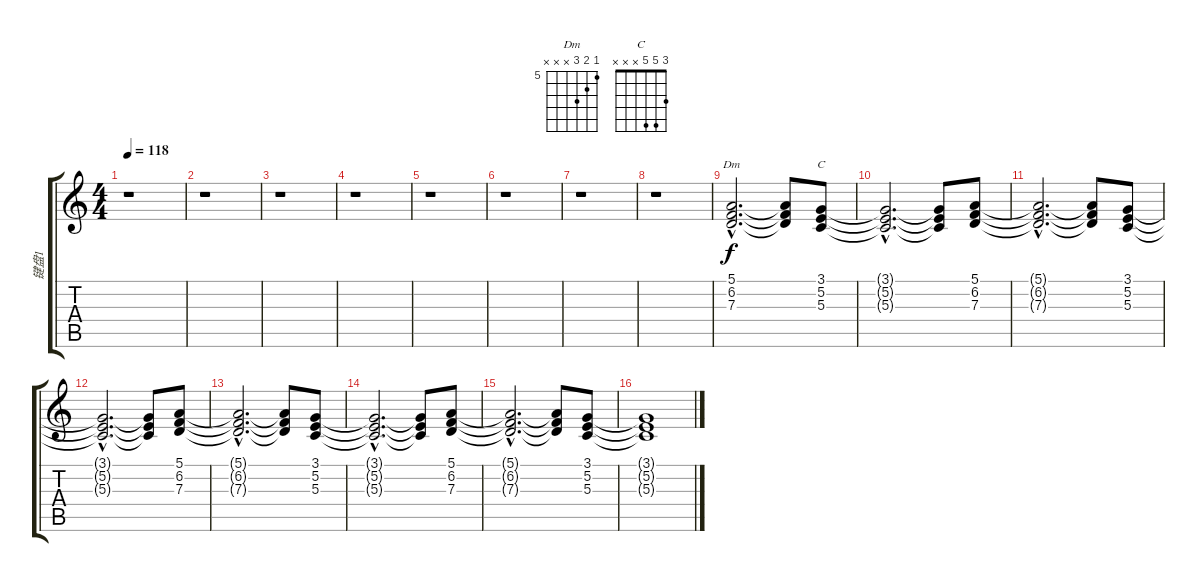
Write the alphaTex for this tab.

\track ("键盘1" "键盘1") {instrument stringensemble1}
\staff {score tabs}
\tuning (E4 B3 G3 D3 A2 E2) {hide}
\chord ("Dm" 5 6 7 x x x) {firstfret 5}
\chord ("C" 3 5 5 x x x)
\ts (4 4)
\tempo 118
\clef g2
\ks c
r.1{dy f instrument stringensemble1} |
r.1 |
r.1 |
r.1 |
r.1 |
r.1 |
r.1 |
r.1 |
(5.1{hac} 6.2{hac} 7.3{hac}).2{d ch "Dm"} (5.1{t} 6.2{t} 7.3{t}).8 (3.1 5.2 5.3).8{ch "C"} |
(3.1{hac t} 5.2{hac t} 5.3{hac t}).2{d} (3.1{t} 5.2{t} 5.3{t}).8 (5.1 6.2 7.3).8 |
(5.1{hac t} 6.2{hac t} 7.3{hac t}).2{d} (5.1{t} 6.2{t} 7.3{t}).8 (3.1 5.2 5.3).8 |
(3.1{hac t} 5.2{hac t} 5.3{hac t}).2{d} (3.1{t} 5.2{t} 5.3{t}).8 (5.1 6.2 7.3).8 |
(5.1{hac t} 6.2{hac t} 7.3{hac t}).2{d} (5.1{t} 6.2{t} 7.3{t}).8 (3.1 5.2 5.3).8 |
(3.1{hac t} 5.2{hac t} 5.3{hac t}).2{d} (3.1{t} 5.2{t} 5.3{t}).8 (5.1 6.2 7.3).8 |
(5.1{hac t} 6.2{hac t} 7.3{hac t}).2{d} (5.1{t} 6.2{t} 7.3{t}).8 (3.1 5.2 5.3).8 |
(3.1{t} 5.2{t} 5.3{t}).1
